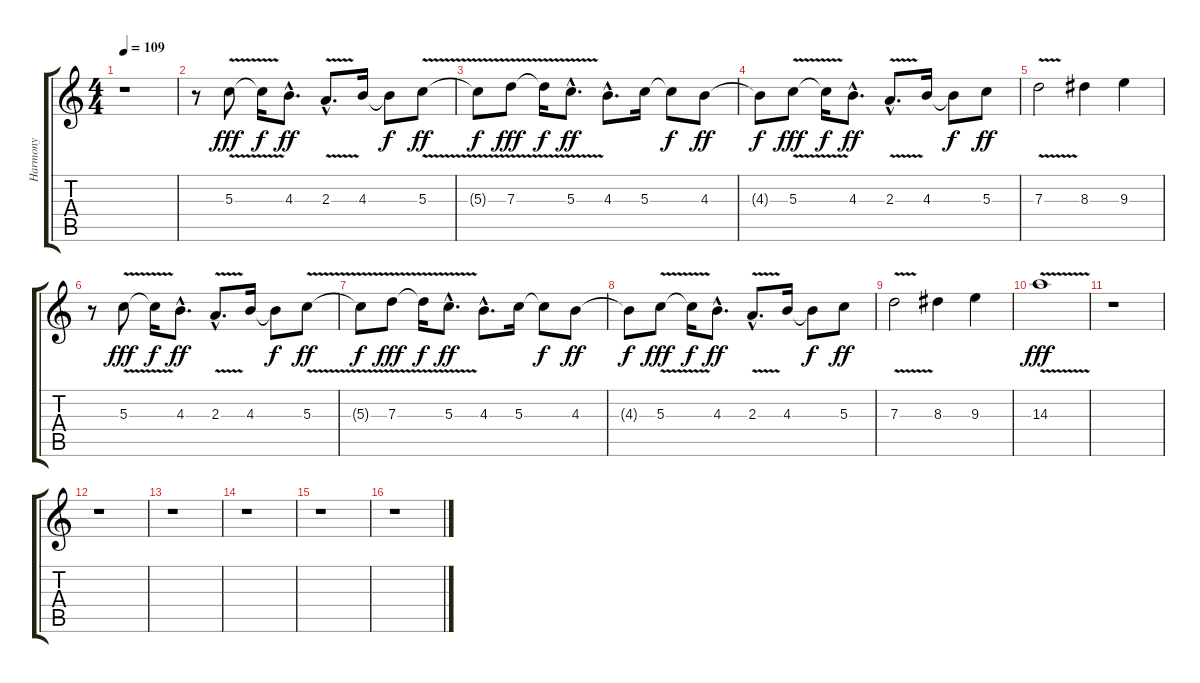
\track ("Harmony" "Harmony") {instrument overdrivenguitar}
\staff {score tabs}
\tuning (E4 B3 G3 D3 A2 E2) {hide}
\ts (4 4)
\tempo 109
\clef g2
\ks c
r.1{dy fff instrument overdrivenguitar} |
r.8 5.3{v}.8 5.3{t}.16{dy f} 4.3{hac}.8{d dy ff} 2.3{v hac}.8{d} 4.3.16 4.3{t}.8{dy f} 5.3{v}.8{dy ff} |
5.3{t}.8{dy f} 7.3{v}.8{dy fff} 7.3{t}.16{dy f} 5.3{v hac}.8{d dy ff} 4.3{hac}.8{d} 5.3.16 5.3{t}.8{dy f} 4.3.8{dy ff} |
4.3{t}.8{dy f} 5.3{v}.8{dy fff} 5.3{t}.16{dy f} 4.3{hac}.8{d dy ff} 2.3{v hac}.8{d} 4.3.16 4.3{t}.8{dy f} 5.3.8{dy ff} |
7.3{v}.2 8.3.4 9.3.4 |
r.8 5.3{v}.8{dy fff} 5.3{t}.16{dy f} 4.3{hac}.8{d dy ff} 2.3{v hac}.8{d} 4.3.16 4.3{t}.8{dy f} 5.3{v}.8{dy ff} |
5.3{t}.8{dy f} 7.3{v}.8{dy fff} 7.3{t}.16{dy f} 5.3{v hac}.8{d dy ff} 4.3{hac}.8{d} 5.3.16 5.3{t}.8{dy f} 4.3.8{dy ff} |
4.3{t}.8{dy f} 5.3{v}.8{dy fff} 5.3{t}.16{dy f} 4.3{hac}.8{d dy ff} 2.3{v hac}.8{d} 4.3.16 4.3{t}.8{dy f} 5.3.8{dy ff} |
7.3{v}.2 8.3.4 9.3.4 |
14.3{v}.1{dy fff} |
r.1 |
r.1 |
r.1 |
r.1 |
r.1 |
r.1
